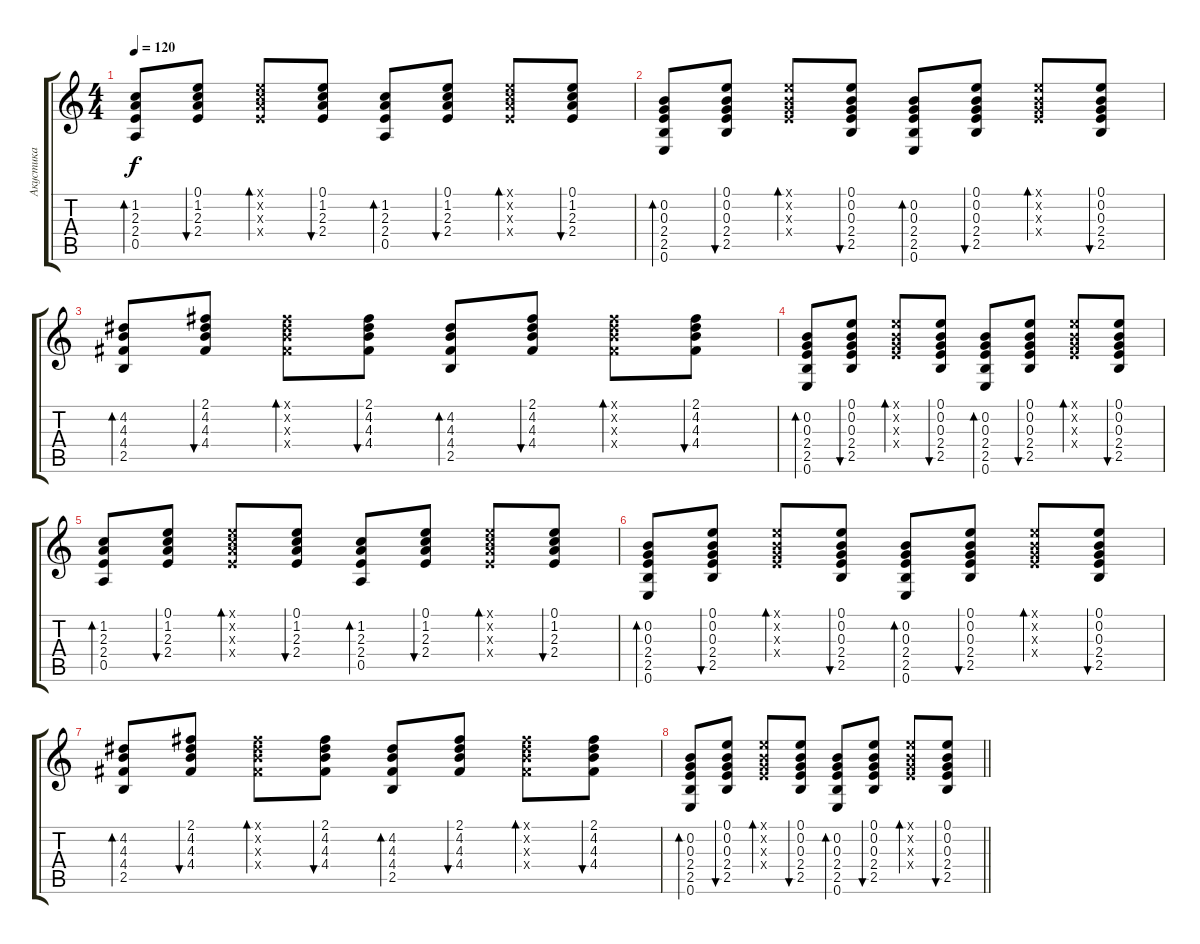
\track ("Акустика" "Акустика") {instrument acousticguitarsteel}
\staff {score tabs}
\tuning (E4 B3 G3 D3 A2 E2) {hide}
\ts (4 4)
\tempo 120
\clef g2
\ks c
(1.2 2.3 2.4 0.5).8{bd 120 dy f} (0.1 1.2 2.3 2.4).8{bu 120} (0.1{x} 1.2{x} 2.3{x} 2.4{x}).8{bd 120} (0.1 1.2 2.3 2.4).8{bu 120} (1.2 2.3 2.4 0.5).8{bd 120} (0.1 1.2 2.3 2.4).8{bu 120} (0.1{x} 1.2{x} 2.3{x} 2.4{x}).8{bd 120} (0.1 1.2 2.3 2.4).8{bu 120} |
(0.2 0.3 2.4 2.5 0.6).8{bd 120} (0.1 0.2 0.3 2.4 2.5).8{bu 120} (0.1{x} 0.2{x} 0.3{x} 2.4{x}).8{bd 120} (0.1 0.2 0.3 2.4 2.5).8{bu 120} (0.2 0.3 2.4 2.5 0.6).8{bd 120} (0.1 0.2 0.3 2.4 2.5).8{bu 120} (0.1{x} 0.2{x} 0.3{x} 2.4{x}).8{bd 120} (0.1 0.2 0.3 2.4 2.5).8{bu 120} |
(4.2 4.3 4.4 2.5).8{bd 120} (2.1 4.2 4.3 4.4).8{bu 120} (2.1{x} 4.2{x} 4.3{x} 4.4{x}).8{bd 120} (2.1 4.2 4.3 4.4).8{bu 120} (4.2 4.3 4.4 2.5).8{bd 120} (2.1 4.2 4.3 4.4).8{bu 120} (2.1{x} 4.2{x} 4.3{x} 4.4{x}).8{bd 120} (2.1 4.2 4.3 4.4).8{bu 120} |
(0.2 0.3 2.4 2.5 0.6).8{bd 120} (0.1 0.2 0.3 2.4 2.5).8{bu 120} (0.1{x} 0.2{x} 0.3{x} 2.4{x}).8{bd 120} (0.1 0.2 0.3 2.4 2.5).8{bu 120} (0.2 0.3 2.4 2.5 0.6).8{bd 120} (0.1 0.2 0.3 2.4 2.5).8{bu 120} (0.1{x} 0.2{x} 0.3{x} 2.4{x}).8{bd 120} (0.1 0.2 0.3 2.4 2.5).8{bu 120} |
(1.2 2.3 2.4 0.5).8{bd 120} (0.1 1.2 2.3 2.4).8{bu 120} (0.1{x} 1.2{x} 2.3{x} 2.4{x}).8{bd 120} (0.1 1.2 2.3 2.4).8{bu 120} (1.2 2.3 2.4 0.5).8{bd 120} (0.1 1.2 2.3 2.4).8{bu 120} (0.1{x} 1.2{x} 2.3{x} 2.4{x}).8{bd 120} (0.1 1.2 2.3 2.4).8{bu 120} |
(0.2 0.3 2.4 2.5 0.6).8{bd 120} (0.1 0.2 0.3 2.4 2.5).8{bu 120} (0.1{x} 0.2{x} 0.3{x} 2.4{x}).8{bd 120} (0.1 0.2 0.3 2.4 2.5).8{bu 120} (0.2 0.3 2.4 2.5 0.6).8{bd 120} (0.1 0.2 0.3 2.4 2.5).8{bu 120} (0.1{x} 0.2{x} 0.3{x} 2.4{x}).8{bd 120} (0.1 0.2 0.3 2.4 2.5).8{bu 120} |
(4.2 4.3 4.4 2.5).8{bd 120} (2.1 4.2 4.3 4.4).8{bu 120} (2.1{x} 4.2{x} 4.3{x} 4.4{x}).8{bd 120} (2.1 4.2 4.3 4.4).8{bu 120} (4.2 4.3 4.4 2.5).8{bd 120} (2.1 4.2 4.3 4.4).8{bu 120} (2.1{x} 4.2{x} 4.3{x} 4.4{x}).8{bd 120} (2.1 4.2 4.3 4.4).8{bu 120} |
\barLineRight lightlight
(0.2 0.3 2.4 2.5 0.6).8{bd 120} (0.1 0.2 0.3 2.4 2.5).8{bu 120} (0.1{x} 0.2{x} 0.3{x} 2.4{x}).8{bd 120} (0.1 0.2 0.3 2.4 2.5).8{bu 120} (0.2 0.3 2.4 2.5 0.6).8{bd 120} (0.1 0.2 0.3 2.4 2.5).8{bu 120} (0.1{x} 0.2{x} 0.3{x} 2.4{x}).8{bd 120} (0.1 0.2 0.3 2.4 2.5).8{bu 120}
